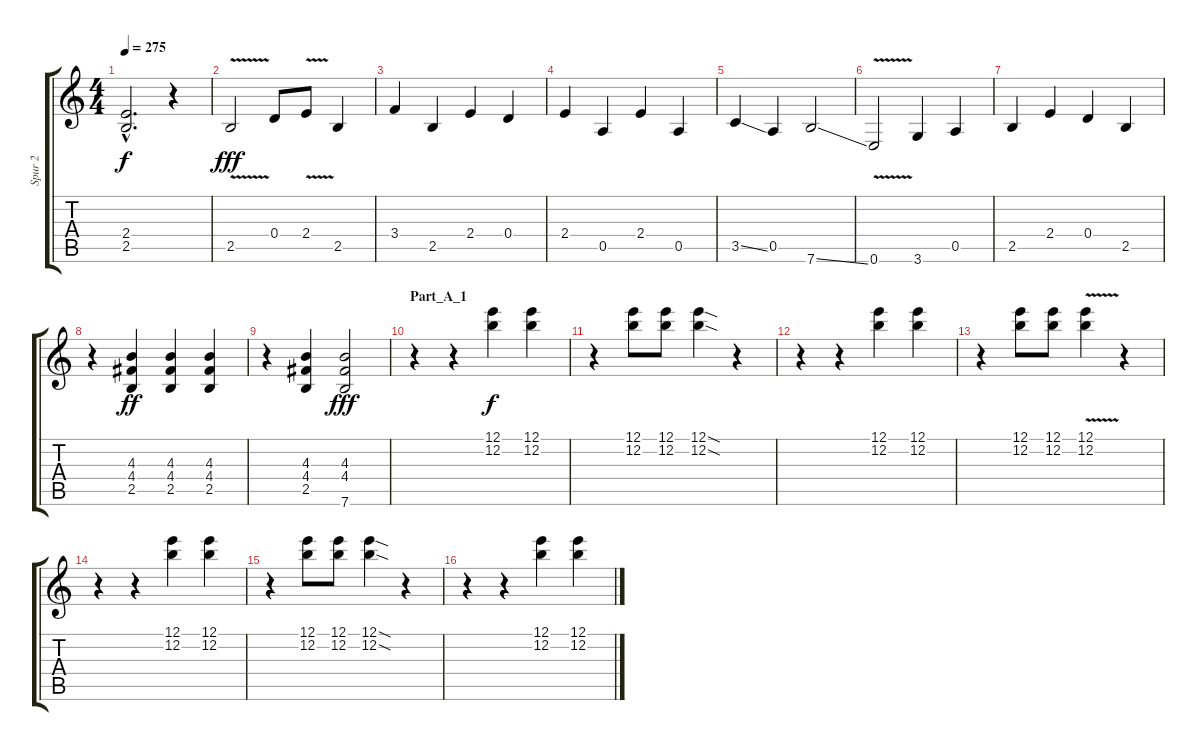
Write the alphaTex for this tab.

\track ("Spur 2" "Spur 2") {instrument acousticguitarsteel}
\staff {score tabs}
\tuning (E4 B3 G3 D3 A2 E2) {hide}
\ts (4 4)
\tempo 275
\clef g2
\ks c
(2.4{hac t} 2.5{hac t}).2{d dy f} r.4 |
2.5{v}.2{dy fff} 0.4.8 2.4{v}.8 2.5.4 |
3.4.4 2.5.4 2.4.4 0.4.4 |
2.4.4 0.5.4 2.4.4 0.5.4 |
3.5{ss}.4 0.5.4 7.6{ss}.2 |
0.6{v}.2 3.6.4 0.5.4 |
2.5.4 2.4.4 0.4.4 2.5.4 |
r.4 (4.3 4.4 2.5).4{dy ff} (4.3 4.4 2.5).4 (4.3 4.4 2.5).4 |
r.4 (4.3 4.4 2.5).4 (4.3 4.4 7.6).2{dy fff} |
\section ("" "Part_A_1")
r.4{instrument acousticguitarsteel} r.4 (12.1 12.2).4{dy f} (12.1 12.2).4 |
r.4 (12.1 12.2).8 (12.1 12.2).8 (12.1{sod} 12.2{sod}).4 r.4 |
r.4 r.4 (12.1 12.2).4 (12.1 12.2).4 |
r.4 (12.1 12.2).8 (12.1 12.2).8 (12.1{v} 12.2{v}).4 r.4 |
r.4 r.4 (12.1 12.2).4 (12.1 12.2).4 |
r.4 (12.1 12.2).8 (12.1 12.2).8 (12.1{sod} 12.2{sod}).4 r.4 |
r.4 r.4 (12.1 12.2).4 (12.1 12.2).4
